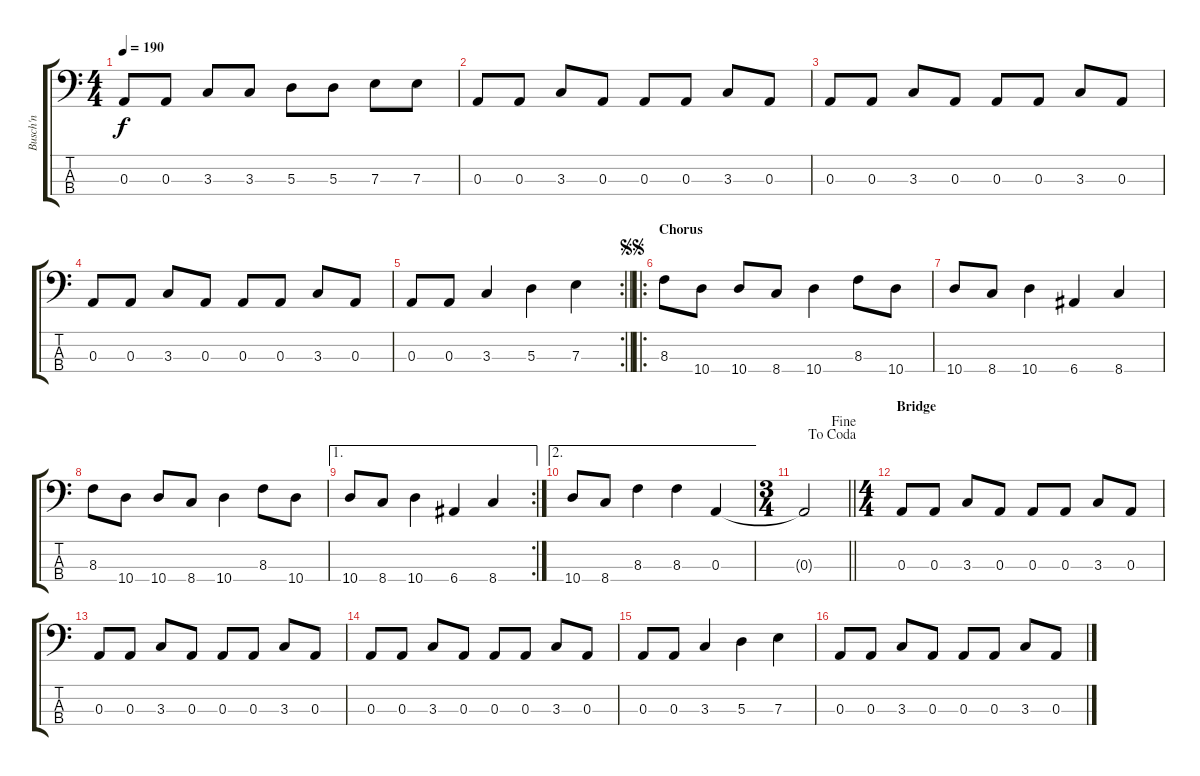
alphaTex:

\track ("Busch'n" "Busch'n") {instrument electricbassfinger}
\staff {score tabs}
\tuning (G2 D2 A1 E1) {hide}
\ts (4 4)
\tempo 190
\clef f4
\ks c
0.3.8{dy f} 0.3.8 3.3.8 3.3.8 5.3.8 5.3.8 7.3.8 7.3.8 |
0.3.8 0.3.8 3.3.8 0.3.8 0.3.8 0.3.8 3.3.8 0.3.8 |
0.3.8 0.3.8 3.3.8 0.3.8 0.3.8 0.3.8 3.3.8 0.3.8 |
0.3.8 0.3.8 3.3.8 0.3.8 0.3.8 0.3.8 3.3.8 0.3.8 |
\rc 2
\barLineRight lightlight
0.3.8 0.3.8 3.3.4 5.3.4 7.3.4 |
\ro
\section ("" "Chorus")
\jump segnosegno
8.3.8 10.4.8 10.4.8 8.4.8 10.4.4 8.3.8 10.4.8 |
10.4.8 8.4.8 10.4.4 6.4.4 8.4.4 |
8.3.8 10.4.8 10.4.8 8.4.8 10.4.4 8.3.8 10.4.8 |
\ae 1
\rc 2
10.4.8 8.4.8 10.4.4 6.4.4 8.4.4 |
\ae 2
10.4.8 8.4.8 8.3.4 8.3.4 0.3.4 |
\ts (3 4)
\jump fine
\jump dacoda
\barLineRight lightlight
0.3{t}.2 |
\ts (4 4)
\section ("" "Bridge")
0.3.8 0.3.8 3.3.8 0.3.8 0.3.8 0.3.8 3.3.8 0.3.8 |
0.3.8 0.3.8 3.3.8 0.3.8 0.3.8 0.3.8 3.3.8 0.3.8 |
0.3.8 0.3.8 3.3.8 0.3.8 0.3.8 0.3.8 3.3.8 0.3.8 |
0.3.8 0.3.8 3.3.4 5.3.4 7.3.4 |
0.3.8 0.3.8 3.3.8 0.3.8 0.3.8 0.3.8 3.3.8 0.3.8
